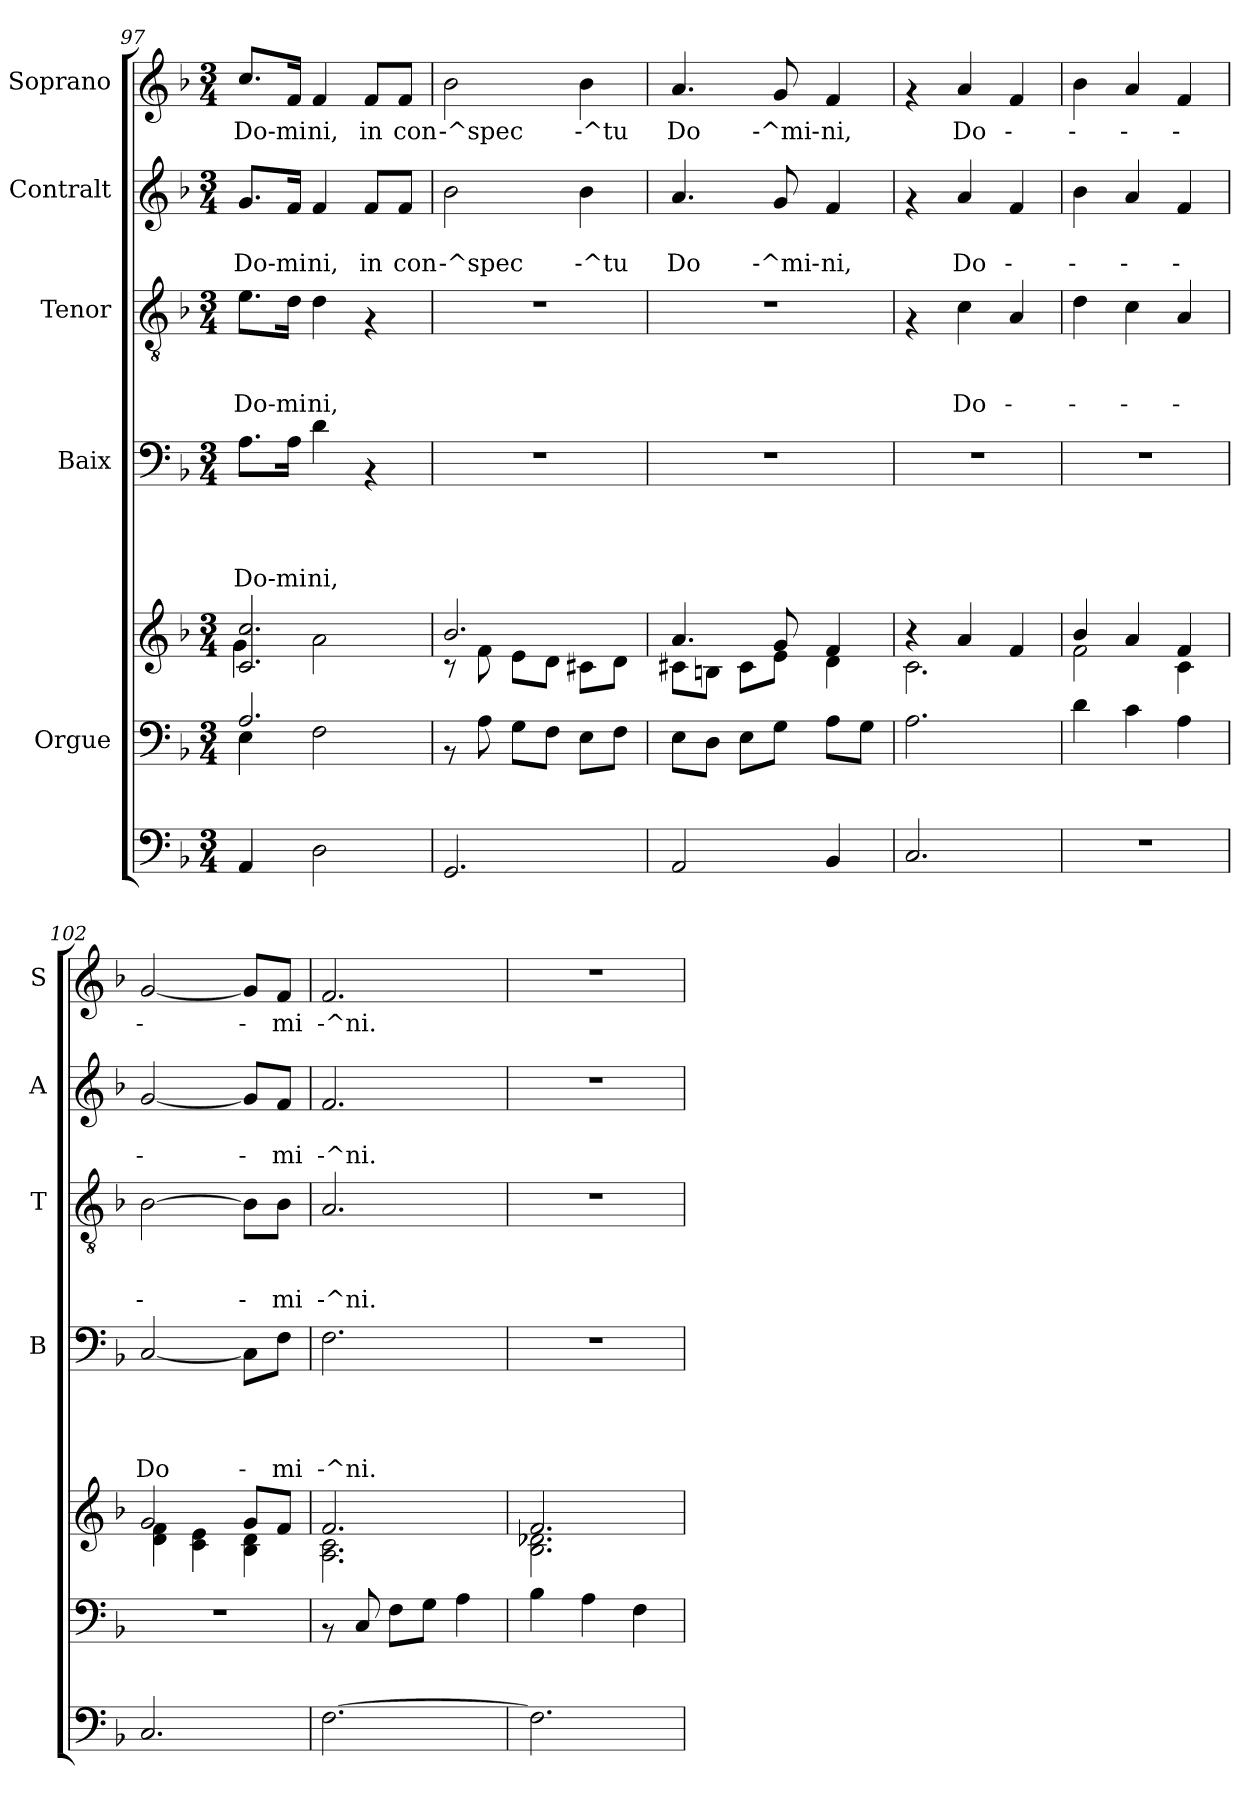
**kern	**kern	**kern	**kern	**text	**text	**text	**text	**kern	**text	**text	**text	**kern	**text	**text	**kern	**text
*part6	*part5	*part5	*part4	*part4	*part4	*part4	*part4	*part3	*part3	*part3	*part3	*part2	*part2	*part2	*part1	*part1
*staff7	*staff6	*staff5	*staff4	*staff4	*staff4	*staff4	*staff4	*staff3	*staff3	*staff3	*staff3	*staff2	*staff2	*staff2	*staff1	*staff1
*	*I"Orgue	*	*I"Baix	*	*	*	*	*I"Tenor	*	*	*	*I"Contralt	*	*	*I"Soprano	*
*	*	*	*I'B	*	*	*	*	*I'T	*	*	*	*I'A	*	*	*I'S	*
*clefF4	*clefF4	*clefG2	*clefF4	*	*	*	*	*clefGv2	*	*	*	*clefG2	*	*	*clefG2	*
*k[b-]	*k[b-]	*k[b-]	*k[b-]	*	*	*	*	*k[b-]	*	*	*	*k[b-]	*	*	*k[b-]	*
*F:	*F:	*F:	*F:	*	*	*	*	*F:	*	*	*	*F:	*	*	*F:	*
*M3/4	*M3/4	*M3/4	*M3/4	*	*	*	*	*M3/4	*	*	*	*M3/4	*	*	*M3/4	*
=97	=97	=97	=97	=97	=97	=97	=97	=97	=97	=97	=97	=97	=97	=97	=97	=97
*	*^	*^	*	*	*	*	*	*	*	*	*	*	*	*	*	*
!	!	!	!	!	!	!	!	!	!LO:LY:b	!	!	!	!LO:LY:b	!	!	!LO:LY:b	!	!LO:LY:b
4AA/	2.A/	4E\	2.c/ 2.cc/	4g\	8.A\L	.	.	.	Do‐mi	8.e\L	.	.	Do‐mi	8.g/L	.	Do‐mi	8.cc/L	Do‐mi
.	.	.	.	.	16A\Jk	.	.	.	.	16d\Jk	.	.	.	16f/Jk	.	.	16f/Jk	.
!	!	!	!	!	!	!	!	!	!LO:LY:b	!	!	!	!LO:LY:b	!	!	!LO:LY:b	!	!LO:LY:b
2D\	.	2F\	.	2a\	4d\	.	.	.	ni,	4d\	.	.	ni,	4f/	.	ni,	4f/	ni,
!	!	!	!	!	!	!	!	!	!	!	!	!	!	!	!	!LO:LY:b	!	!LO:LY:b
.	.	.	.	.	4rAA	.	.	.	.	4rF	.	.	.	8f/L	.	in	8f/L	in
!	!	!	!	!	!	!	!	!	!	!	!	!	!	!	!	!LO:LY:b	!	!LO:LY:b
.	.	.	.	.	.	.	.	.	.	.	.	.	.	8f/J	.	con	8f/J	con
*	*v	*v	*	*	*	*	*	*	*	*	*	*	*	*	*	*	*	*
=98	=98	=98	=98	=98	=98	=98	=98	=98	=98	=98	=98	=98	=98	=98	=98	=98	=98
!	!	!	!	!	!	!	!	!	!	!	!	!	!	!	!LO:LY:b	!	!LO:LY:b
2.GG/	8rAA	2.b-/	8rc	2.r	.	.	.	.	2.r	.	.	.	2b-\	.	‐^spec	2b-\	‐^spec
.	8A\	.	8f\	.	.	.	.	.	.	.	.	.	.	.	.	.	.
.	8G\L	.	8e\L	.	.	.	.	.	.	.	.	.	.	.	.	.	.
.	8F\J	.	8d\J	.	.	.	.	.	.	.	.	.	.	.	.	.	.
!	!	!	!	!	!	!	!	!	!	!	!	!	!	!	!LO:LY:b	!	!LO:LY:b
.	8E\L	.	8c#X\L	.	.	.	.	.	.	.	.	.	4b-\	.	‐^tu	4b-\	‐^tu
.	8F\J	.	8d\J	.	.	.	.	.	.	.	.	.	.	.	.	.	.
!!LO:PB:g=z
=99	=99	=99	=99	=99	=99	=99	=99	=99	=99	=99	=99	=99	=99	=99	=99	=99	=99
!	!	!	!	!	!	!	!	!	!	!	!	!	!	!	!LO:LY:b	!	!LO:LY:b
2AA/	8E\L	4.a/	8c#X\L	2.r	.	.	.	.	2.r	.	.	.	4.a/	.	Do	4.a/	Do
.	8D\J	.	8Bn\J	.	.	.	.	.	.	.	.	.	.	.	.	.	.
.	8E\L	.	8c#\L	.	.	.	.	.	.	.	.	.	.	.	.	.	.
!	!	!	!	!	!	!	!	!	!	!	!	!	!	!	!LO:LY:b	!	!LO:LY:b
.	8G\J	8g/	8e\J	.	.	.	.	.	.	.	.	.	8g/	.	‐^mi‐	8g/	‐^mi‐
!	!	!	!	!	!	!	!	!	!	!	!	!	!	!	!LO:LY:b	!	!LO:LY:b
4BB-/	8A\L	4f/	4d\	.	.	.	.	.	.	.	.	.	4f/	.	ni,	4f/	ni,
.	8G\J	.	.	.	.	.	.	.	.	.	.	.	.	.	.	.	.
=100	=100	=100	=100	=100	=100	=100	=100	=100	=100	=100	=100	=100	=100	=100	=100	=100	=100
2.C/	2.A\	4ra	2.c\	2.r	.	.	.	.	4rF	.	.	.	4rf	.	.	4rf	.
!	!	!	!	!	!	!	!	!	!	!	!	!LO:LY:b	!	!	!LO:LY:b	!	!LO:LY:b
.	.	4a/	.	.	.	.	.	.	4c\	.	.	Do	4a/	.	Do	4a/	Do
!	!	!	!	!	!	!	!	!	!	!	!	!LO:LY:b	!	!	!LO:LY:b	!	!LO:LY:b
.	.	4f/	.	.	.	.	.	.	4A/	.	.	‐	4f/	.	‐	4f/	‐
=101	=101	=101	=101	=101	=101	=101	=101	=101	=101	=101	=101	=101	=101	=101	=101	=101	=101
!	!	!	!	!	!	!	!	!	!	!	!	!LO:LY:b	!	!	!LO:LY:b	!	!LO:LY:b
2.r	4d\	4b-/	2f\	2.r	.	.	.	.	4d\	.	.	‐	4b-\	.	‐	4b-\	‐
!	!	!	!	!	!	!	!	!	!	!	!	!LO:LY:b	!	!	!LO:LY:b	!	!LO:LY:b
.	4c\	4a/	.	.	.	.	.	.	4c\	.	.	‐	4a/	.	‐	4a/	‐
!	!	!	!	!	!	!	!	!	!	!	!	!LO:LY:b	!	!	!LO:LY:b	!	!LO:LY:b
.	4A\	4f/	4c\	.	.	.	.	.	4A/	.	.	‐	4f/	.	‐	4f/	‐
=102	=102	=102	=102	=102	=102	=102	=102	=102	=102	=102	=102	=102	=102	=102	=102	=102	=102
!	!	!	!	!	!	!	!	!LO:LY:b	!	!	!	!LO:LY:b	!	!	!LO:LY:b	!	!LO:LY:b
2.C/	2.r	2g/	4d\ 4f\	[>2C/	.	.	.	Do	[>2B-\	.	.	‐	[<2g/	.	‐	[<2g/	‐
.	.	.	4c\ 4e\	.	.	.	.	.	.	.	.	.	.	.	.	.	.
!	!	!	!	!	!	!	!	!LO:LY:b	!	!	!	!LO:LY:b	!	!	!LO:LY:b	!	!LO:LY:b
.	.	8g/L	4B-\ 4d\	8C\L]	.	.	.	‐	8B-\L]	.	.	‐	8g/L]	.	‐	8g/L]	‐
!	!	!	!	!	!	!	!	!LO:LY:b	!	!	!	!LO:LY:b	!	!	!LO:LY:b	!	!LO:LY:b
.	.	8f/J	.	8F\J	.	.	.	mi	8B-\J	.	.	mi	8f/J	.	mi	8f/J	mi
=103	=103	=103	=103	=103	=103	=103	=103	=103	=103	=103	=103	=103	=103	=103	=103	=103	=103
!	!	!	!	!	!	!	!	!LO:LY:b	!	!	!	!LO:LY:b	!	!	!LO:LY:b	!	!LO:LY:b
[>2.F\	8rAA	2.f/	2.A\ 2.c\	2.F\	.	.	.	‐^ni.	2.A/	.	.	‐^ni.	2.f/	.	‐^ni.	2.f/	‐^ni.
.	8C/	.	.	.	.	.	.	.	.	.	.	.	.	.	.	.	.
.	8F\L	.	.	.	.	.	.	.	.	.	.	.	.	.	.	.	.
.	8G\J	.	.	.	.	.	.	.	.	.	.	.	.	.	.	.	.
.	4A\	.	.	.	.	.	.	.	.	.	.	.	.	.	.	.	.
=104	=104	=104	=104	=104	=104	=104	=104	=104	=104	=104	=104	=104	=104	=104	=104	=104	=104
2.F\]	4B-\	2.f/	2.B-\ 2.d-X\	2.r	.	.	.	.	2.r	.	.	.	2.r	.	.	2.r	.
.	4A\	.	.	.	.	.	.	.	.	.	.	.	.	.	.	.	.
.	4F\	.	.	.	.	.	.	.	.	.	.	.	.	.	.	.	.
*	*	*v	*v	*	*	*	*	*	*	*	*	*	*	*	*	*	*
=	=	=	=	=	=	=	=	=	=	=	=	=	=	=	=	=
*-	*-	*-	*-	*-	*-	*-	*-	*-	*-	*-	*-	*-	*-	*-	*-	*-
